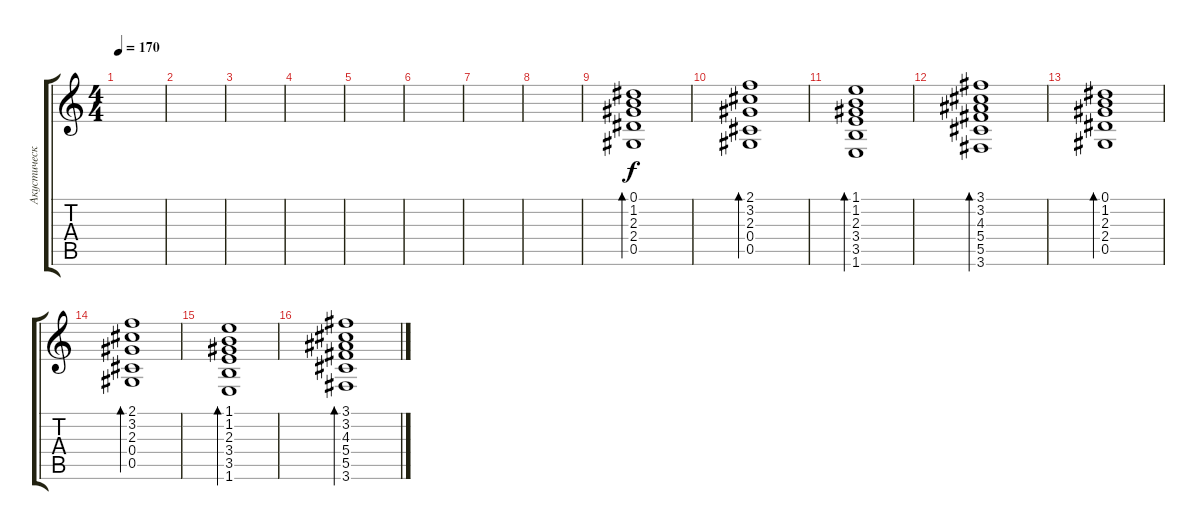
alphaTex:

\track ("Акустическая гитара" "Акустическ") {instrument acousticguitarsteel}
\staff {score tabs}
\tuning (Eb4 Bb3 Gb3 Db3 Ab2 Eb2) {hide}
\ts (4 4)
\tempo 170
\clef g2
\ks c
|
|
|
|
|
|
|
|
(0.1 1.2 2.3 2.4 0.5).1{bd 120} |
(2.1 3.2 2.3 0.4 0.5).1{bd 120} |
(1.1 1.2 2.3 3.4 3.5 1.6).1{bd 120} |
(3.1 3.2 4.3 5.4 5.5 3.6).1{bd 120} |
(0.1 1.2 2.3 2.4 0.5).1{bd 120} |
(2.1 3.2 2.3 0.4 0.5).1{bd 120} |
(1.1 1.2 2.3 3.4 3.5 1.6).1{bd 120} |
(3.1 3.2 4.3 5.4 5.5 3.6).1{bd 120}
